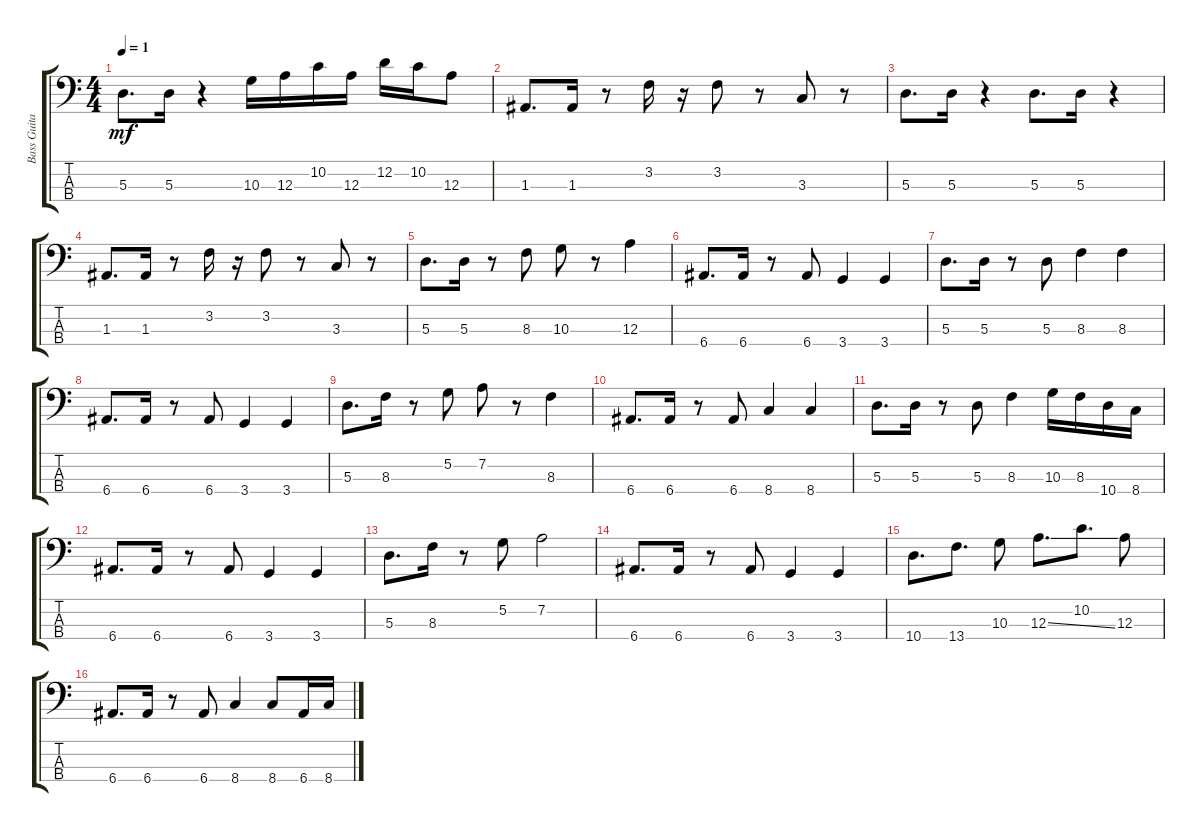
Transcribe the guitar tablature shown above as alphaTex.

\track ("Bass Guitar" "Bass Guita") {instrument electricbassfinger}
\staff {score tabs}
\tuning (G2 D2 A1 E1) {hide}
\ts (4 4)
\tempo 1
\clef f4
\ks c
5.3.8{d dy mf} 5.3.16 r.4 10.3.16 12.3.16 10.2.16 12.3.16 12.2.16 10.2.16 12.3.8 |
1.3.8{d} 1.3.16 r.8 3.2.16 r.16 3.2.8 r.8 3.3.8 r.8 |
5.3.8{d} 5.3.16 r.4 5.3.8{d} 5.3.16 r.4 |
1.3.8{d} 1.3.16 r.8 3.2.16 r.16 3.2.8 r.8 3.3.8 r.8 |
5.3.8{d} 5.3.16 r.8 8.3.8 10.3.8 r.8 12.3.4 |
6.4.8{d} 6.4.16 r.8 6.4.8 3.4.4 3.4.4 |
5.3.8{d} 5.3.16 r.8 5.3.8 8.3.4 8.3.4 |
6.4.8{d} 6.4.16 r.8 6.4.8 3.4.4 3.4.4 |
5.3.8{d} 8.3.16 r.8 5.2.8 7.2.8 r.8 8.3.4 |
6.4.8{d} 6.4.16 r.8 6.4.8 8.4.4 8.4.4 |
5.3.8{d} 5.3.16 r.8 5.3.8 8.3.4 10.3.16 8.3.16 10.4.16 8.4.16 |
6.4.8{d} 6.4.16 r.8 6.4.8 3.4.4 3.4.4 |
5.3.8{d} 8.3.16 r.8 5.2.8 7.2.2 |
6.4.8{d} 6.4.16 r.8 6.4.8 3.4.4 3.4.4 |
10.4.8{d} 13.4.8{d} 10.3.8 12.3{ss}.8{d} 10.2.8{d} 12.3.8 |
6.4.8{d} 6.4.16 r.8 6.4.8 8.4.4 8.4.8 6.4.16 8.4.16
